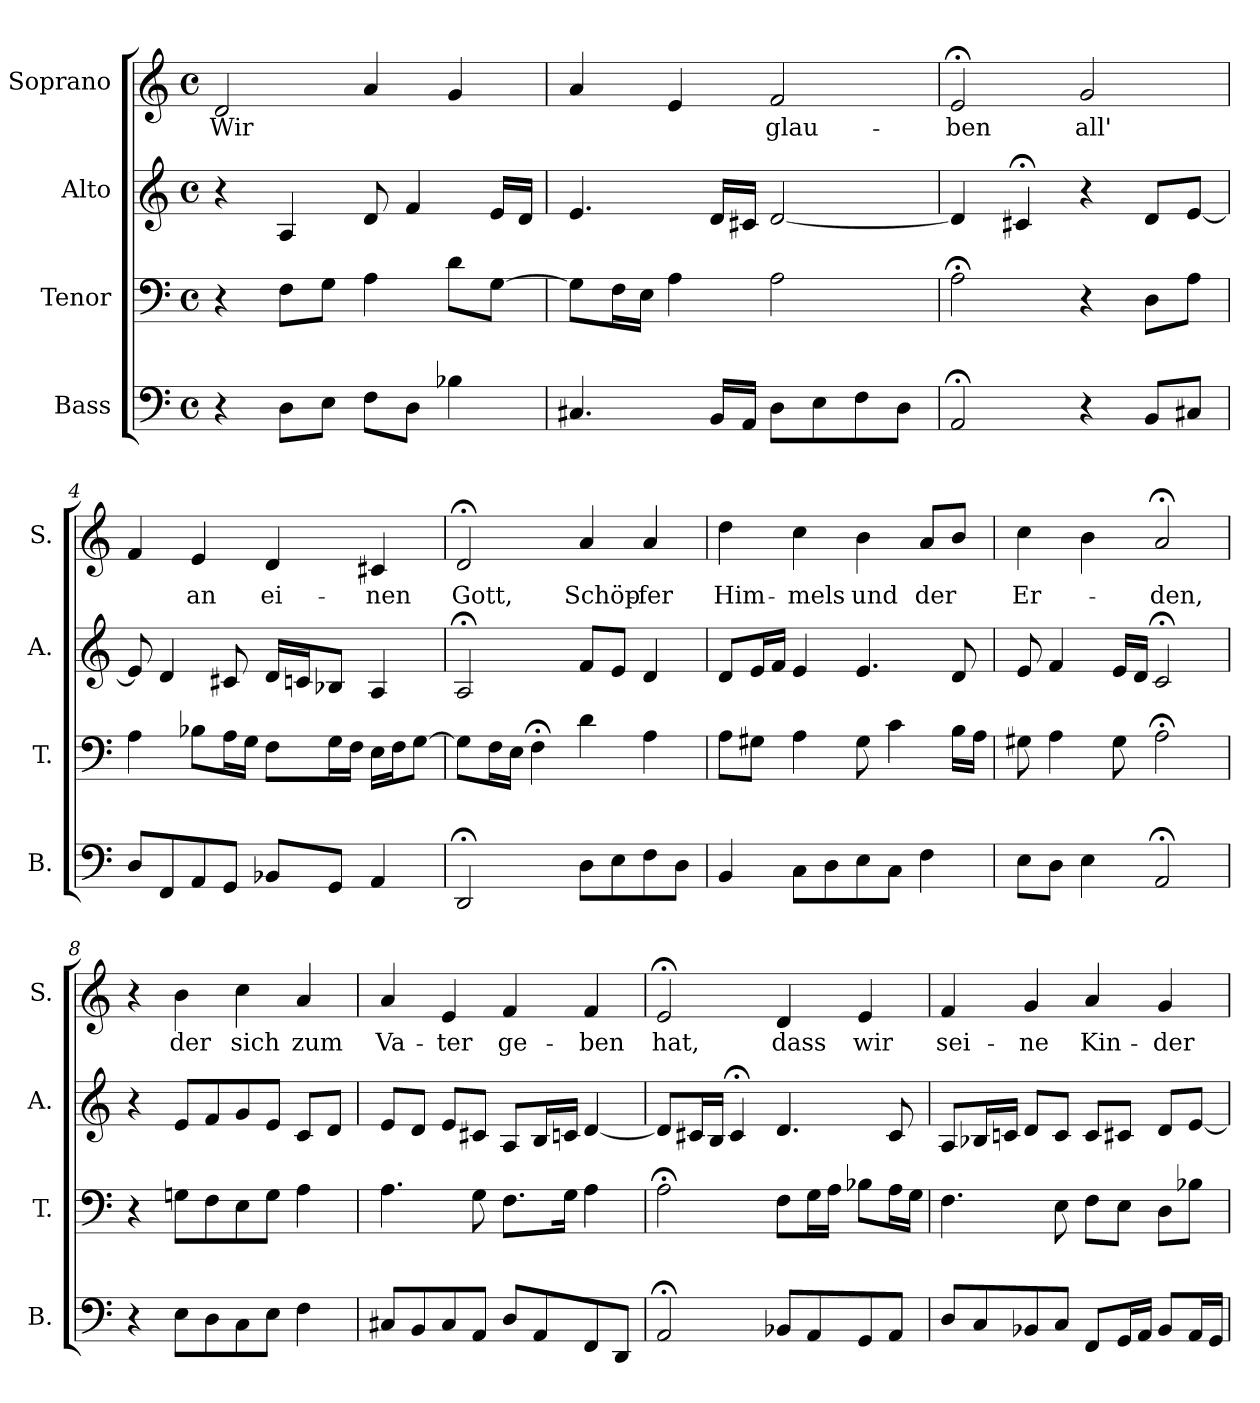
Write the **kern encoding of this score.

**kern	**kern	**kern	**kern	**text
*part4	*part3	*part2	*part1	*part1
*staff4	*staff3	*staff2	*staff1	*staff1
*I"Bass	*I"Tenor	*I"Alto	*I"Soprano	*
*I'B.	*I'T.	*I'A.	*I'S.	*
*clefF4	*clefF4	*clefG2	*clefG2	*
*k[]	*k[]	*k[]	*k[]	*
*M4/4	*M4/4	*M4/4	*M4/4	*
*met(c)	*met(c)	*met(c)	*met(c)	*
=1	=1	=1	=1	=1
!	!	!	!	!LO:LY:b
4r	4r	4r	2d/	Wir
8D\L	8F\L	4A/	.	.
8E\J	8G\J	.	.	.
8F\L	4A\	8d/	4a/	.
8D\J	.	4f/	.	.
4B-X\	8d\L	.	4g/	.
.	[8G\J	16e/LL	.	.
.	.	16d/JJ	.	.
=2	=2	=2	=2	=2
4.C#X/	8G\L]	4.e/	4a/	.
.	16F\L	.	.	.
.	16E\JJ	.	.	.
.	4A\	.	4e/	.
16BB/LL	.	16d/LL	.	.
16AA/JJ	.	16c#X/JJ	.	.
!	!	!	!	!LO:LY:b
8D\L	2A\	[2d/	2f/	glau-
8E\	.	.	.	.
8F\	.	.	.	.
8D\J	.	.	.	.
=3	=3	=3	=3	=3
!	!	!	!	!LO:LY:b
2AA;</	2A;<\	4d/]	2e;</	-ben
.	.	4c#X;</	.	.
!	!	!	!	!LO:LY:b
4r	4r	4r	2g/	all'
8BB/L	8D\L	8d/L	.	.
8C#X/J	8A\J	[8e/J	.	.
=4	=4	=4	=4	=4
8D/L	4A\	8e/]	4f/	.
8FF/	.	4d/	.	.
!	!	!	!	!LO:LY:b
8AA/	8B-X\L	.	4e/	an
8GG/J	16A\L	8c#X/	.	.
.	16G\JJ	.	.	.
!	!	!	!	!LO:LY:b
8BB-X/L	8F\L	16d/LL	4d/	ei-
.	.	16cn/J	.	.
8GG/J	16G\L	8B-X/J	.	.
.	16F\JJ	.	.	.
!	!	!	!	!LO:LY:b
4AA/	16E\LL	4A/	4c#X/	-nen
.	16F\J	.	.	.
.	[8G\J	.	.	.
!!LO:LB:g=z
=5	=5	=5	=5	=5
!	!	!	!	!LO:LY:b
2DD;</	8G\L]	2A;</	2d;</	Gott,
.	16F\L	.	.	.
.	16E\JJ	.	.	.
.	4F;<\	.	.	.
!	!	!	!	!LO:LY:b
8D\L	4d\	8f/L	4a/	Schöp-
8E\	.	8e/J	.	.
!	!	!	!	!LO:LY:b
8F\	4A\	4d/	4a/	-fer
8D\J	.	.	.	.
!!LO:LB:g=z
=6	=6	=6	=6	=6
!	!	!	!	!LO:LY:b
4BB/	8A\L	8d/L	4dd\	Him-
.	8G#X\J	16e/L	.	.
.	.	16f/JJ	.	.
!	!	!	!	!LO:LY:b
8C\L	4A\	4e/	4cc\	-mels
8D\	.	.	.	.
!	!	!	!	!LO:LY:b
8E\	8G#\	4.e/	4b\	und
8C\J	4c\	.	.	.
!	!	!	!	!LO:LY:b
4F\	.	.	8a/L	der
.	16B\LL	8d/	8b/J	.
.	16A\JJ	.	.	.
=7	=7	=7	=7	=7
!	!	!	!	!LO:LY:b
8E\L	8G#X\	8e/	4cc\	Er-
8D\J	4A\	4f/	.	.
4E\	.	.	4b\	.
.	8G#\	16e/LL	.	.
.	.	16d/JJ	.	.
!	!	!	!	!LO:LY:b
2AA;</	2A;<\	2c;</	2a;</	-den,
=8	=8	=8	=8	=8
4r	4r	4r	4r	.
!	!	!	!	!LO:LY:b
8E\L	8Gn\L	8e/L	4b\	der
8D\	8F\	8f/	.	.
!	!	!	!	!LO:LY:b
8C\	8E\	8g/	4cc\	sich
8E\J	8G\J	8e/J	.	.
!	!	!	!	!LO:LY:b
4F\	4A\	8c/L	4a/	zum
.	.	8d/J	.	.
=9	=9	=9	=9	=9
!	!	!	!	!LO:LY:b
8C#X/L	4.A\	8e/L	4a/	Va-
8BB/	.	8d/J	.	.
!	!	!	!	!LO:LY:b
8C#/	.	8e/L	4e/	-ter
8AA/J	8G\	8c#X/J	.	.
!	!	!	!	!LO:LY:b
8D/L	8.F\L	8A/L	4f/	ge-
8AA/	.	16B/L	.	.
.	16G\Jk	16cn/JJ	.	.
!	!	!	!	!LO:LY:b
8FF/	4A\	[4d/	4f/	-ben
8DD/J	.	.	.	.
!!LO:PB:g=z
=10	=10	=10	=10	=10
!	!	!	!	!LO:LY:b
2AA;</	2A;<\	8d/L]	2e;</	hat,
.	.	16c#X/L	.	.
.	.	16B/JJ	.	.
.	.	4c#;</	.	.
!	!	!	!	!LO:LY:b
8BB-X/L	8F\L	4.d/	4d/	dass
8AA/	16G\L	.	.	.
.	16A\JJ	.	.	.
!	!	!	!	!LO:LY:b
8GG/	8B-X\L	.	4e/	wir
8AA/J	16A\L	8c#/	.	.
.	16G\JJ	.	.	.
!!LO:PB:g=z
=11	=11	=11	=11	=11
!	!	!	!	!LO:LY:b
8D/L	4.F\	8A/L	4f/	sei-
8C/	.	16B-X/L	.	.
.	.	16cn/JJ	.	.
!	!	!	!	!LO:LY:b
8BB-X/	.	8d/L	4g/	-ne
8C/J	8E\	8c/J	.	.
!	!	!	!	!LO:LY:b
8FF/L	8F\L	8c/L	4a/	Kin-
16GG/L	8E\J	8c#X/J	.	.
16AA/JJ	.	.	.	.
!	!	!	!	!LO:LY:b
8BB-/L	8D\L	8d/L	4g/	-der
16AA/L	8B-X\J	[8e/J	.	.
16GG/JJ	.	.	.	.
=	=	=	=	=
*-	*-	*-	*-	*-
